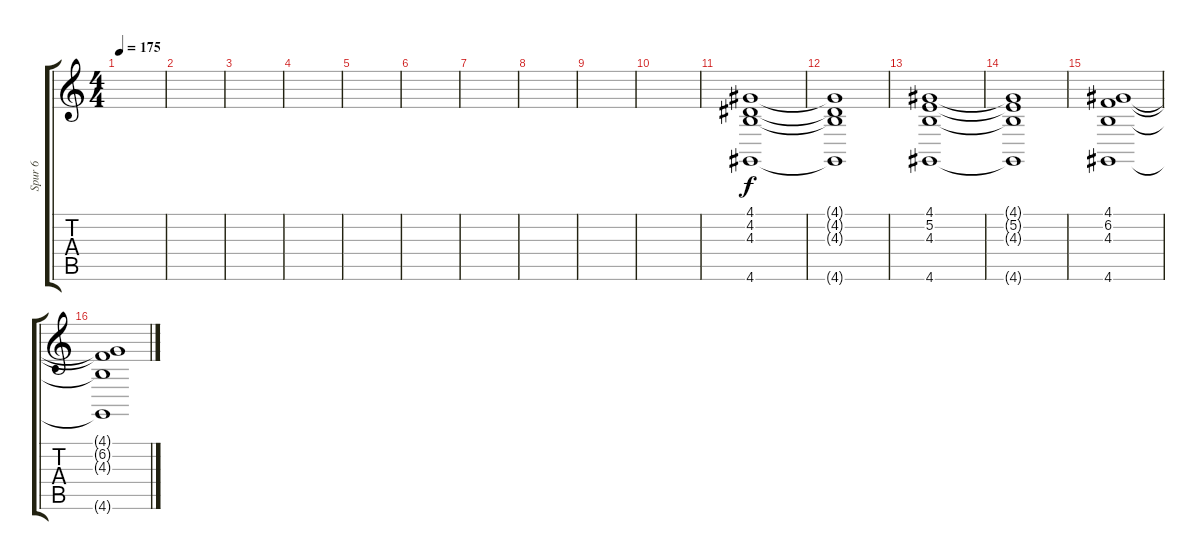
\track ("Spur 6" "Spur 6") {instrument choiraahs}
\staff {score tabs}
\tuning (E4 B3 G3 D3 A2 E2) {hide}
\ts (4 4)
\tempo 175
\clef g2
\ks c
|
|
|
|
|
|
|
|
|
|
(4.1 4.2 4.3 4.6).1 |
(4.1{t} 4.2{t} 4.3{t} 4.6{t}).1 |
(4.1 5.2 4.3 4.6).1 |
(4.1{t} 5.2{t} 4.3{t} 4.6{t}).1 |
(4.1 6.2 4.3 4.6).1 |
(4.1{t} 6.2{t} 4.3{t} 4.6{t}).1
